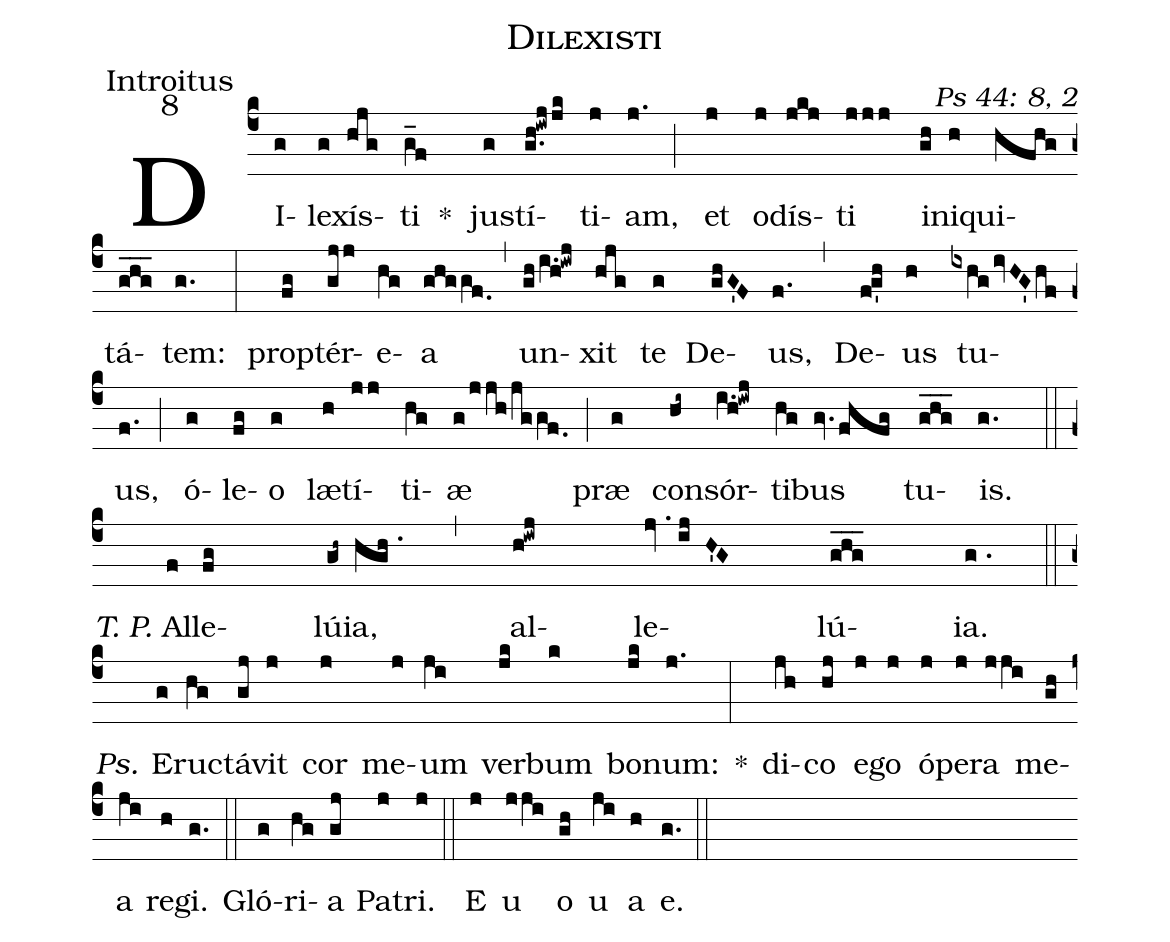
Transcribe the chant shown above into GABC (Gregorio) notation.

name: Dilexisti;
office-part: Introitus;
mode: 8;
commentary: Ps 44: 8, 2;
%%
(c4) DI(g)le(g)xís(hjg)ti(g_f) *() jus(g)tí(g.h!iwjjk)ti(j)am,(j.) (;) et(j) o(j)dís(jkj)ti(jjj) in(gh)i(h)qui(hfhg)tá(ghg___)tem:(g.) (:)
prop(fg)tér(gjj)e(hg)a(ghggf.0) (,) un(gh/i.h!iwj)xit(hjg) te(g) De(ghG'F)us,(f.) (,) De(fg'h)us(h) tu(ixhgivHG'hf)us,(f.) (;) ó(g)le(fg)o(g) læ(h)tí(jj)ti(hg)æ(g/jjh/jggf.0) (;) præ(g) con(hi~)sór(i.h!iwj)ti(hg)bus(gv.fhfg) tu(ghg___)is.(g.) (::)
<i>T. P.</i> Al(f)le(fg)lú(gh~)ia,(hgh.) (,) al(h!iwj)le(jv.ijH'G)lú(ghg___)ia.(g.) (::)
(z)<i>Ps.</i> E(g)ruc(hg)tá(gj)vit(j) cor(j) me(j)um(ji) ver(jk)bum(k) bo(jk)num:(j.) *(:)
di(jh)co(hj) e(j)go(j) ó(j)pe(j)ra(jji) me(gh)a(ji) re(h)gi.(g.) (::)
Gló(g)ri(hg)a(gj) Pa(j)tri.(j) (::)
<eu>E(j) u(jji) o(gh) u(ji) a(h) e.</eu>(g.) (::)
